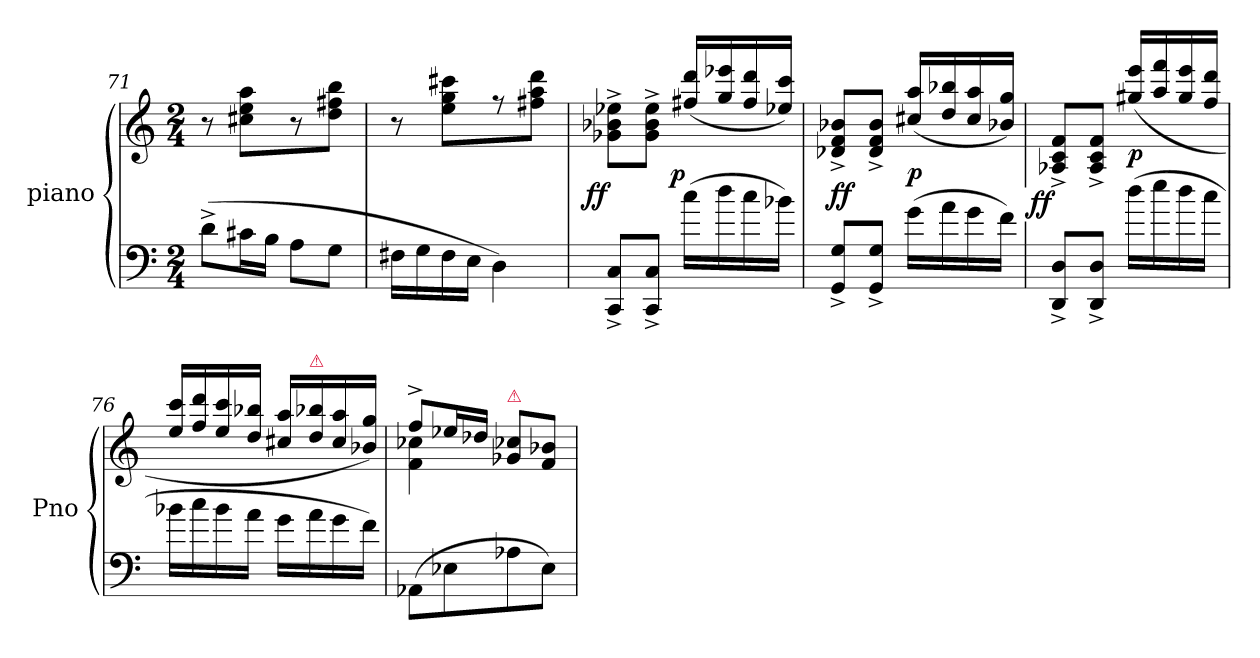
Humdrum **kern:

**kern	**kern	**dynam
*part1	*part1	*part1
*staff2	*staff1	*staff1/2
*I"piano	*	*
*I'Pno	*	*
*clefF4	*clefG2	*
*k[]	*k[]	*
*C:	*C:	*
*M2/4	*M2/4	*
=71	=71	=71
(8d^\L	8r	.
16c#X\L	8cc#X\ 8ee\ 8aa\L	.
16B\JJ	.	.
8A\L	8r	.
8G\J	8dd\ 8ff#X\ 8bb\J	.
=72	=72	=72
16F#X\LL	8r	.
16G\	.	.
16F#\	8ee\ 8gg\ 8ccc#X\L	.
16E\JJ	.	.
4D\)	8r	.
.	8ff#X\ 8aa\ 8ddd\J	.
=73	=73	=73
!	!	!LO:DY:rj
8CC^/ 8C^/L	8g-X^\ 8b-X^\ 8ee-X^\L	ff
8CC^/ 8C^/J	8g-^\ 8b-^\ 8ee-^\J	.
!	!	!LO:DY:rj
(<16cc\LL	(>16ff#X/ 16ddd/LL	p
16dd\	16gg/ 16eee-X/	.
16cc\	16ff#/ 16ddd/	.
16b-X\JJ)	16ee-X/ 16ccc/JJ)	.
=74	=74	=74
8GG^/ 8G^/L	8d-X^>/ 8f^>/ 8b-X^>/L	ff
8GG^/ 8G^/J	8d-^>/ 8f^>/ 8b-^>/J	.
(<16g\LL	(>16cc#X/ 16aa/LL	p
16a\	16dd/ 16bb-X/	.
16g\	16cc#/ 16aa/	.
16f\JJ)	16b-X/ 16gg/JJ)	.
=75	=75	=75
!	!	!LO:DY:rj
8DD^/ 8D^/L	8A-X^>/ 8c^>/ 8f^>/L	ff
8DD^/ 8D^/J	8A-^>/ 8c^>/ 8f^>/J	.
(<16dd\LL	(>16gg#X/ 16eee/LL	p
16ee\	16aa/ 16fff/	.
16dd\	16gg#/ 16eee/	.
16cc\JJ	16ff/ 16ddd/JJ	.
=76	=76	=76
16b-X\LL	16ee/ 16ccc/LL	.
16cc\	16ff/ 16ddd/	.
16b-\	16ee/ 16ccc/	.
16a\JJ	16dd/ 16bb-X/JJ	.
16g\LL	16cc#X/ 16aa/LL	.
!	!LO:TX:a:color=crimson:t=⚠	!
16a\	16dd/ 16bb-X/	.
16g\	16cc#/ 16aa/	.
16f\JJ)	16b-X/ 16gg/JJ)	.
=77	=77	=77
*	*^	*
(8AA-X\L	8ff^/L	4f\ 4cc-X\	.
8E-X\	16ee-X/L	.	.
.	16dd-X/JJ	.	.
!	!LO:TX:a:color=crimson:t=⚠	!	!
8A-X\	8g-X/ 8cc-X/L	4ryy	.
8E-\J)	8f/ 8b-X/J	.	.
*	*v	*v	*
=	=	=
*-	*-	*-
